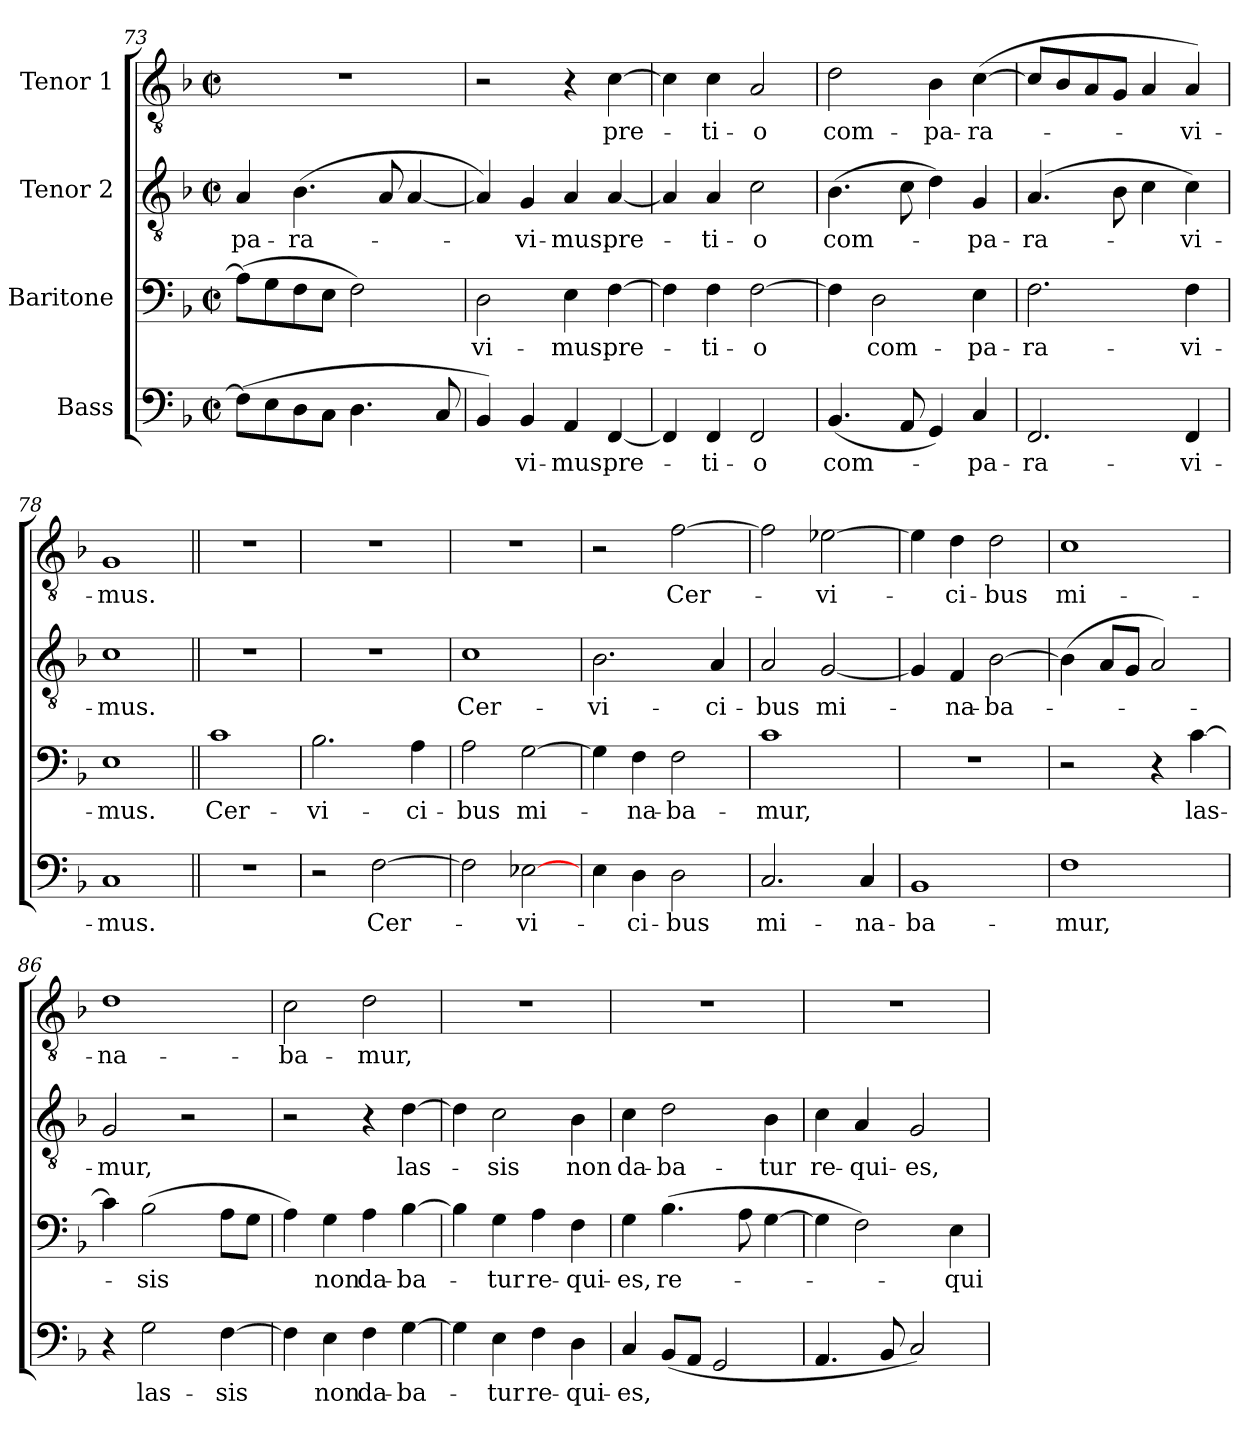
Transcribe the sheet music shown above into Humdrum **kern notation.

**kern	**text	**kern	**text	**kern	**text	**kern	**text
*part4	*part4	*part3	*part3	*part2	*part2	*part1	*part1
*staff4	*staff4	*staff3	*staff3	*staff2	*staff2	*staff1	*staff1
*I"Bass	*	*I"Baritone	*	*I"Tenor 2	*	*I"Tenor 1	*
!!LO:PB:g=z
*clefF4	*	*clefF4	*	*clefGv2	*	*clefGv2	*
*k[b-]	*	*k[b-]	*	*k[b-]	*	*k[b-]	*
*d:	*	*d:	*	*d:	*	*d:	*
*M2/2	*	*M2/2	*	*M2/2	*	*M2/2	*
*met(c|)	*	*met(c|)	*	*met(c|)	*	*met(c|)	*
=73	=73	=73	=73	=73	=73	=73	=73
(8F\L]	.	(8A\L]	.	4A/	-pa-	1r	.
8E\	.	8G\	.	.	.	.	.
8D\	.	8F\	.	(4.B-\	-ra-	.	.
8C\J	.	8E\J	.	.	.	.	.
4.D\	.	2F\)	.	.	.	.	.
.	.	.	.	8A/	.	.	.
.	.	.	.	[4A/	.	.	.
8C/	.	.	.	.	.	.	.
=74	=74	=74	=74	=74	=74	=74	=74
4BB-/)	.	2D\	-vi-	4A/])	.	2r	.
4BB-/	-vi-	.	.	4G/	-vi-	.	.
4AA/	-mus.	4E\	-mus.	4A/	-mus.	4r	.
[4FF/	pre-	[4F\	pre-	[4A/	pre-	[4c\	pre-
=75	=75	=75	=75	=75	=75	=75	=75
4FF/]	.	4F\]	.	4A/]	.	4c\]	.
4FF/	-ti-	4F\	-ti-	4A/	-ti-	4c\	-ti-
2FF/	-o	[2F\	-o	2c\	-o	2A/	-o
=76	=76	=76	=76	=76	=76	=76	=76
(4.BB-/	com-	4F\]	.	(4.B-\	com-	2d\	com-
.	.	2D\	com-	.	.	.	.
8AA/	.	.	.	8c\	.	.	.
4GG/)	.	.	.	4d\)	.	4B-\	-pa-
4C/	-pa-	4E\	-pa-	4G/	-pa-	([4c\	-ra-
=77	=77	=77	=77	=77	=77	=77	=77
2.FF/	-ra-	2.F\	-ra-	(4.A/	-ra-	8c/L]	.
.	.	.	.	.	.	8B-/	.
.	.	.	.	.	.	8A/	.
.	.	.	.	8B-\	.	8G/J	.
.	.	.	.	4c\	.	4A/	.
4FF/	-vi-	4F\	-vi-	4c\)	-vi-	4A/)	-vi-
=78	=78	=78	=78	=78	=78	=78	=78
1C	-mus.	1E	-mus.	1c	-mus.	1G	-mus.
!!LO:LB:g=z
=79||	=79||	=79||	=79||	=79||	=79||	=79||	=79||
1r	.	1c	Cer-	1r	.	1r	.
=80	=80	=80	=80	=80	=80	=80	=80
2r	.	2.B-\	-vi-	1r	.	1r	.
[2F\	Cer-	.	.	.	.	.	.
.	.	4A\	-ci-	.	.	.	.
=81	=81	=81	=81	=81	=81	=81	=81
2F\]	.	2A\	-bus	1c	Cer-	1r	.
[2E-X\	-vi-	[2G\	mi-	.	.	.	.
=82	=82	=82	=82	=82	=82	=82	=82
4E\	.	4G\]	.	2.B-\	-vi-	2r	.
4D\	-ci-	4F\	-na-	.	.	.	.
2D\	-bus	2F\	-ba-	.	.	[2f\	Cer-
.	.	.	.	4A/	-ci-	.	.
=83	=83	=83	=83	=83	=83	=83	=83
2.C/	mi-	1c	-mur,	2A/	-bus	2f\]	.
.	.	.	.	[2G/	mi-	[2e-X\	-vi-
4C/	-na-	.	.	.	.	.	.
=84	=84	=84	=84	=84	=84	=84	=84
1BB-	-ba-	1r	.	4G/]	.	4e-\]	.
.	.	.	.	4F/	-na-	4d\	-ci-
.	.	.	.	[2B-\	-ba-	2d\	-bus
!!LO:LB:g=z
=85	=85	=85	=85	=85	=85	=85	=85
1F	-mur,	2r	.	(4B-\]	.	1c	mi-
.	.	.	.	8A/L	.	.	.
.	.	.	.	8G/J	.	.	.
.	.	4r	.	2A/)	.	.	.
.	.	[4c\	las-	.	.	.	.
=86	=86	=86	=86	=86	=86	=86	=86
4r	.	4c\]	.	2G/	-mur,	1d	-na-
2G\	las-	(2B-\	-sis	.	.	.	.
.	.	.	.	2r	.	.	.
[4F\	-sis	8A\L	.	.	.	.	.
.	.	8G\J	.	.	.	.	.
=87	=87	=87	=87	=87	=87	=87	=87
4F\]	.	4A\)	.	2r	.	2c\	-ba-
4E\	non	4G\	non	.	.	.	.
4F\	da-	4A\	da-	4r	.	2d\	-mur,
[4G\	-ba-	[4B-\	-ba-	[4d\	las-	.	.
=88	=88	=88	=88	=88	=88	=88	=88
4G\]	.	4B-\]	.	4d\]	.	1r	.
4E\	-tur	4G\	-tur	2c\	-sis	.	.
4F\	re-	4A\	re-	.	.	.	.
4D\	-qui-	4F\	-qui-	4B-\	non	.	.
=89	=89	=89	=89	=89	=89	=89	=89
4C/	-es,	4G\	-es,	4c\	da-	1r	.
(8BB-/L	.	(4.B-\	re-	2d\	-ba-	.	.
8AA/J	.	.	.	.	.	.	.
2GG/	.	.	.	.	.	.	.
.	.	8A\	.	.	.	.	.
.	.	[4G\	.	4B-\	-tur	.	.
=90	=90	=90	=90	=90	=90	=90	=90
4.AA/	.	4G\]	.	4c\	re-	1r	.
.	.	2F\)	.	4A/	-qui-	.	.
8BB-/	.	.	.	.	.	.	.
2C/)	.	.	.	2G/	-es,	.	.
.	.	4E\	-qui-	.	.	.	.
=	=	=	=	=	=	=	=
*-	*-	*-	*-	*-	*-	*-	*-
